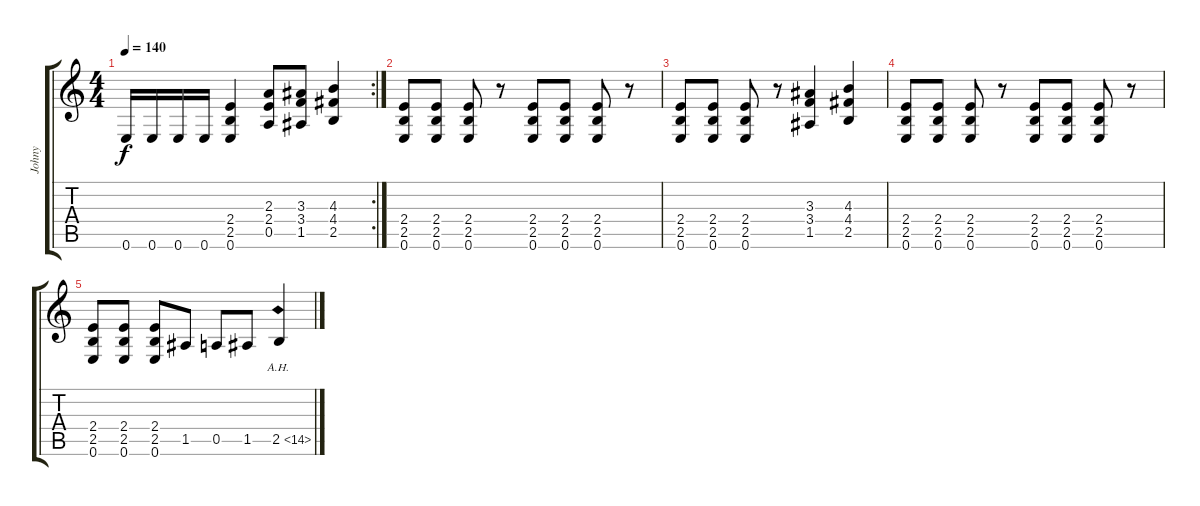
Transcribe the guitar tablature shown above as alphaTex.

\track ("Johny" "Johny") {instrument overdrivenguitar}
\staff {score tabs}
\tuning (E4 B3 G3 D3 A2 E2) {hide}
\rc 2
\ts (4 4)
\tempo 140
\clef g2
\ks c
0.6.16{dy f} 0.6.16 0.6.16 0.6.16 (2.4 2.5 0.6).4 (2.3 2.4 0.5).8 (3.3 3.4 1.5).8 (4.3 4.4 2.5).4 |
(2.4 2.5 0.6).8 (2.4 2.5 0.6).8 (2.4 2.5 0.6).8 r.8 (2.4 2.5 0.6).8 (2.4 2.5 0.6).8 (2.4 2.5 0.6).8 r.8 |
(2.4 2.5 0.6).8 (2.4 2.5 0.6).8 (2.4 2.5 0.6).8 r.8 (3.3 3.4 1.5).4 (4.3 4.4 2.5).4 |
(2.4 2.5 0.6).8 (2.4 2.5 0.6).8 (2.4 2.5 0.6).8 r.8 (2.4 2.5 0.6).8 (2.4 2.5 0.6).8 (2.4 2.5 0.6).8 r.8 |
(2.4 2.5 0.6).8 (2.4 2.5 0.6).8 (2.4 2.5 0.6).8 1.5.8 0.5.8 1.5.8 2.5{ah 12}.4
